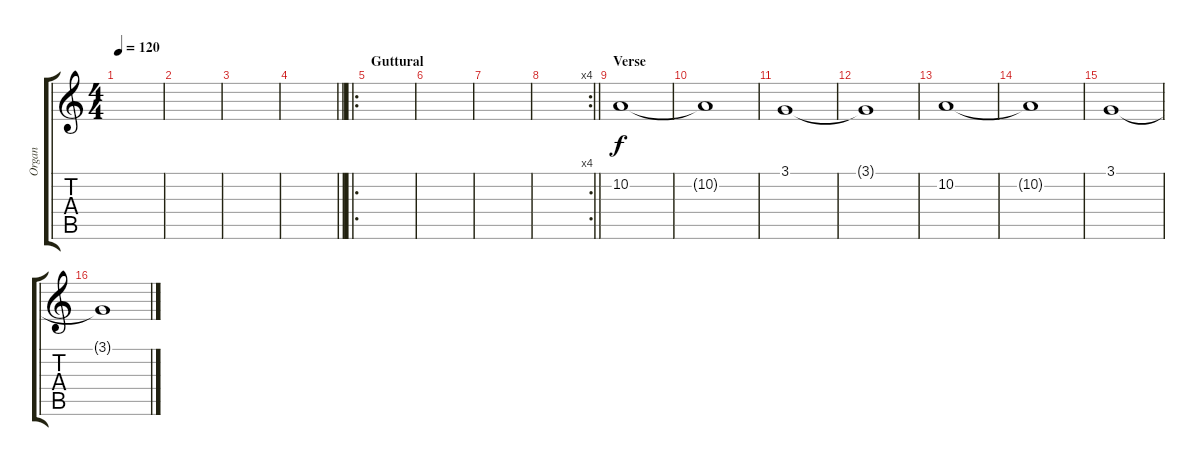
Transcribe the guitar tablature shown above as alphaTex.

\track ("Organ" "Organ") {instrument churchorgan}
\staff {score tabs}
\tuning (E4 B3 G3 D3 A2 E2) {hide}
\ts (4 4)
\tempo 120
\clef g2
\ks c
|
|
|
\barLineRight lightlight
|
\ro
\section ("" "Guttural")
|
|
|
\rc 4
\barLineRight lightlight
|
\section ("" "Verse")
10.2.1 |
10.2{t}.1 |
3.1.1 |
3.1{t}.1 |
10.2.1 |
10.2{t}.1 |
3.1.1 |
3.1{t}.1
